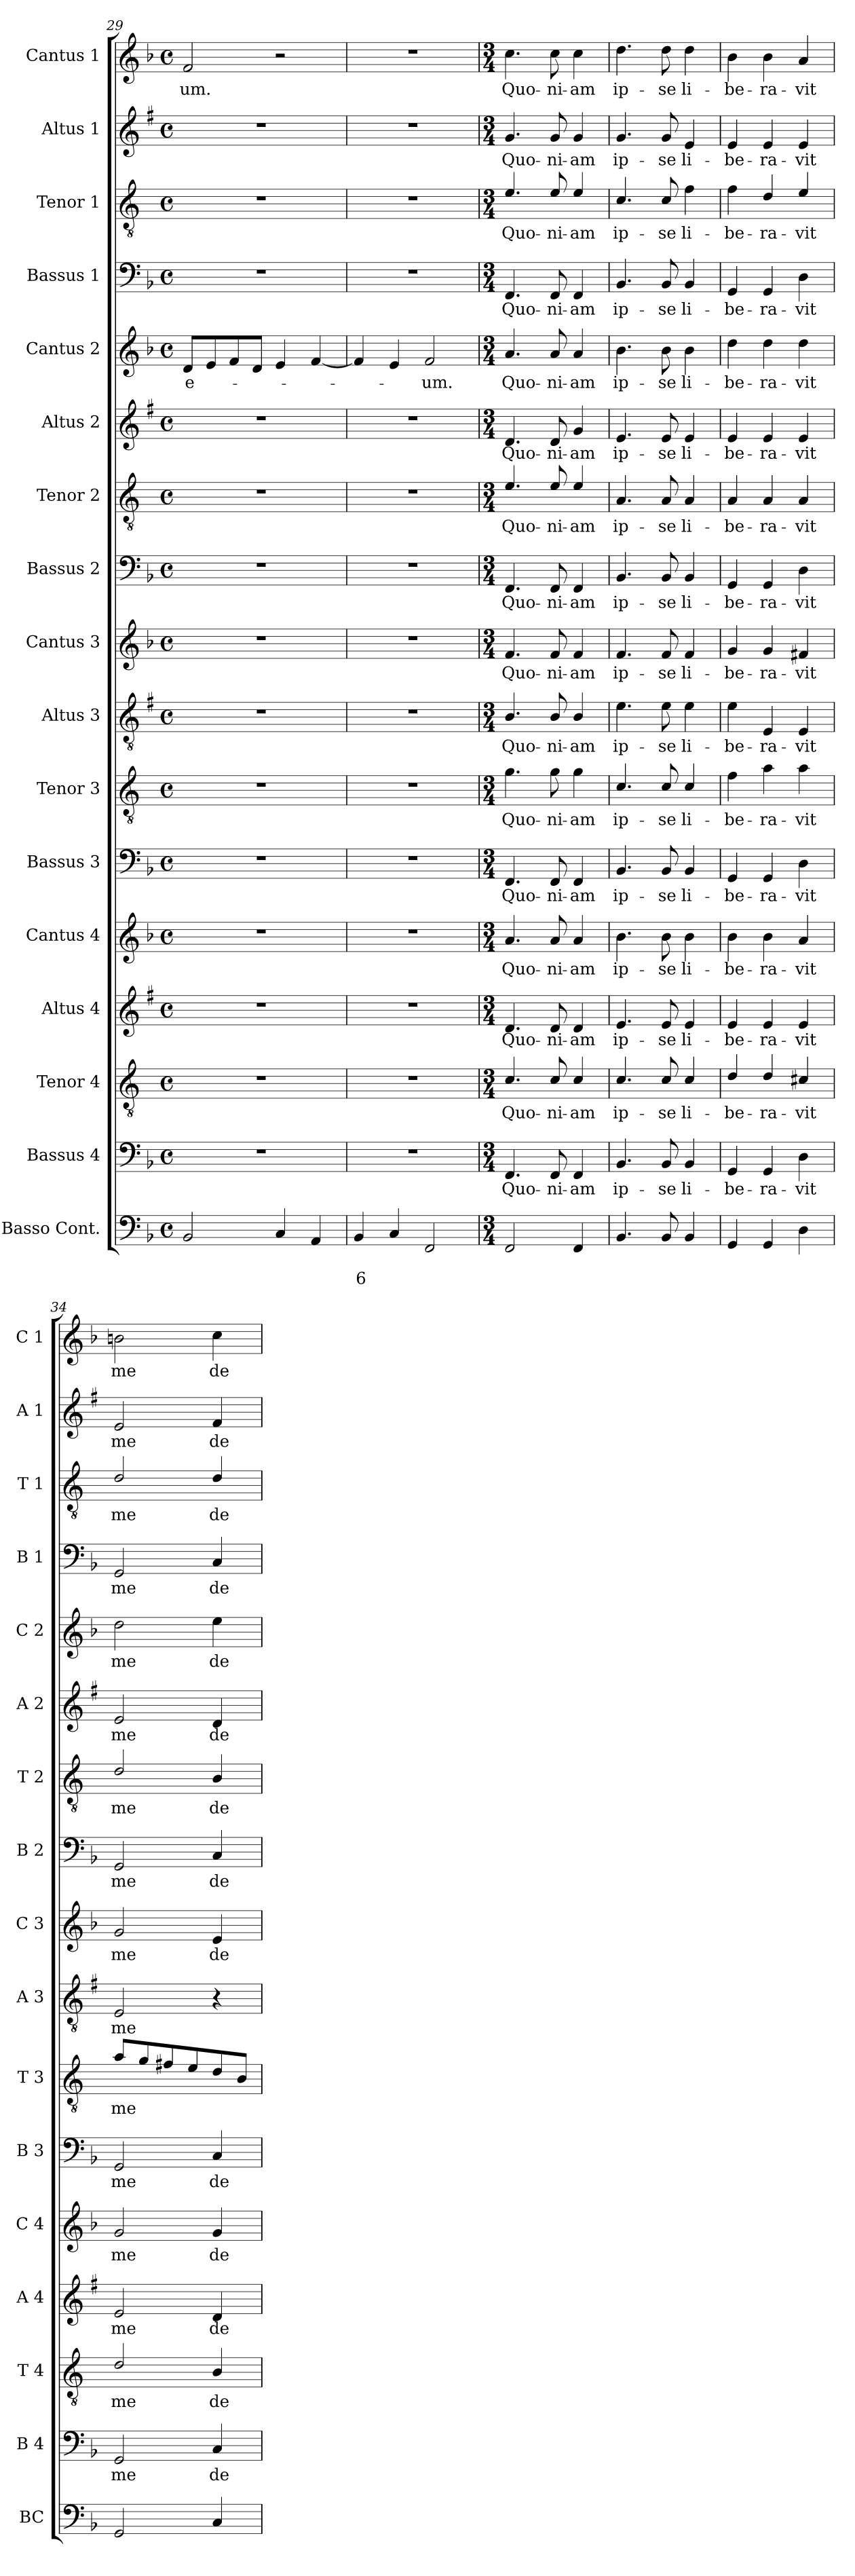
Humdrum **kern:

**kern	**text	**text	**kern	**text	**kern	**text	**kern	**text	**kern	**text	**kern	**text	**kern	**text	**kern	**text	**kern	**text	**kern	**text	**kern	**text	**kern	**text	**kern	**text	**kern	**text	**kern	**text	**kern	**text	**kern	**text
*part17	*part17	*part17	*part16	*part16	*part15	*part15	*part14	*part14	*part13	*part13	*part12	*part12	*part11	*part11	*part10	*part10	*part9	*part9	*part8	*part8	*part7	*part7	*part6	*part6	*part5	*part5	*part4	*part4	*part3	*part3	*part2	*part2	*part1	*part1
*staff17	*staff17	*staff17	*staff16	*staff16	*staff15	*staff15	*staff14	*staff14	*staff13	*staff13	*staff12	*staff12	*staff11	*staff11	*staff10	*staff10	*staff9	*staff9	*staff8	*staff8	*staff7	*staff7	*staff6	*staff6	*staff5	*staff5	*staff4	*staff4	*staff3	*staff3	*staff2	*staff2	*staff1	*staff1
*I"Basso Cont.	*	*	*I"Bassus 4	*	*I"Tenor 4	*	*I"Altus 4	*	*I"Cantus 4	*	*I"Bassus 3	*	*I"Tenor 3	*	*I"Altus 3	*	*I"Cantus 3	*	*I"Bassus 2	*	*I"Tenor 2	*	*I"Altus 2	*	*I"Cantus 2	*	*I"Bassus 1	*	*I"Tenor 1	*	*I"Altus 1	*	*I"Cantus 1	*
*I'BC	*	*	*I'B 4	*	*I'T 4	*	*I'A 4	*	*I'C 4	*	*I'B 3	*	*I'T 3	*	*I'A 3	*	*I'C 3	*	*I'B 2	*	*I'T 2	*	*I'A 2	*	*I'C 2	*	*I'B 1	*	*I'T 1	*	*I'A 1	*	*I'C 1	*
*clefF4	*	*	*clefF4	*	*clefGv2	*	*clefG2	*	*clefG2	*	*clefF4	*	*clefGv2	*	*clefGv2	*	*clefG2	*	*clefF4	*	*clefGv2	*	*clefG2	*	*clefG2	*	*clefF4	*	*clefGv2	*	*clefG2	*	*clefG2	*
*	*	*	*	*	*ITrd4c7	*	*ITrd1c2	*	*	*	*	*	*ITrd4c7	*	*ITrd1c2	*	*	*	*	*	*ITrd4c7	*	*ITrd1c2	*	*	*	*	*	*ITrd4c7	*	*ITrd1c2	*	*	*
*k[b-]	*	*	*k[b-]	*	*k[b-]	*	*k[b-]	*	*k[b-]	*	*k[b-]	*	*k[b-]	*	*k[b-]	*	*k[b-]	*	*k[b-]	*	*k[b-]	*	*k[b-]	*	*k[b-]	*	*k[b-]	*	*k[b-]	*	*k[b-]	*	*k[b-]	*
*F:	*	*	*F:	*	*F:	*	*F:	*	*F:	*	*F:	*	*F:	*	*F:	*	*F:	*	*F:	*	*F:	*	*F:	*	*F:	*	*F:	*	*F:	*	*F:	*	*F:	*
*M4/4	*	*	*M4/4	*	*M4/4	*	*M4/4	*	*M4/4	*	*M4/4	*	*M4/4	*	*M4/4	*	*M4/4	*	*M4/4	*	*M4/4	*	*M4/4	*	*M4/4	*	*M4/4	*	*M4/4	*	*M4/4	*	*M4/4	*
*met(c)	*	*	*met(c)	*	*met(c)	*	*met(c)	*	*met(c)	*	*met(c)	*	*met(c)	*	*met(c)	*	*met(c)	*	*met(c)	*	*met(c)	*	*met(c)	*	*met(c)	*	*met(c)	*	*met(c)	*	*met(c)	*	*met(c)	*
=29	=29	=29	=29	=29	=29	=29	=29	=29	=29	=29	=29	=29	=29	=29	=29	=29	=29	=29	=29	=29	=29	=29	=29	=29	=29	=29	=29	=29	=29	=29	=29	=29	=29	=29
!	!	!	!	!	!	!	!	!	!	!	!	!	!	!	!	!	!	!	!	!	!	!	!	!	!	!LO:LY:b	!	!	!	!	!	!	!	!LO:LY:b
2BB-/	.	.	1r	.	1r	.	1r	.	1r	.	1r	.	1r	.	1r	.	1r	.	1r	.	1r	.	1r	.	8d/L	e-	1r	.	1r	.	1r	.	2f/	-um.
.	.	.	.	.	.	.	.	.	.	.	.	.	.	.	.	.	.	.	.	.	.	.	.	.	8e/	.	.	.	.	.	.	.	.	.
.	.	.	.	.	.	.	.	.	.	.	.	.	.	.	.	.	.	.	.	.	.	.	.	.	8f/	.	.	.	.	.	.	.	.	.
.	.	.	.	.	.	.	.	.	.	.	.	.	.	.	.	.	.	.	.	.	.	.	.	.	8d/J	.	.	.	.	.	.	.	.	.
4C/	.	.	.	.	.	.	.	.	.	.	.	.	.	.	.	.	.	.	.	.	.	.	.	.	4e/	.	.	.	.	.	.	.	2r	.
4AA/	.	.	.	.	.	.	.	.	.	.	.	.	.	.	.	.	.	.	.	.	.	.	.	.	[4f/	.	.	.	.	.	.	.	.	.
!!LO:PB:g=z
=30	=30	=30	=30	=30	=30	=30	=30	=30	=30	=30	=30	=30	=30	=30	=30	=30	=30	=30	=30	=30	=30	=30	=30	=30	=30	=30	=30	=30	=30	=30	=30	=30	=30	=30
!	!	!LO:LY:b	!	!	!	!	!	!	!	!	!	!	!	!	!	!	!	!	!	!	!	!	!	!	!	!	!	!	!	!	!	!	!	!
4BB-/	.	6	1r	.	1r	.	1r	.	1r	.	1r	.	1r	.	1r	.	1r	.	1r	.	1r	.	1r	.	4f/]	.	1r	.	1r	.	1r	.	1r	.
4C/	.	.	.	.	.	.	.	.	.	.	.	.	.	.	.	.	.	.	.	.	.	.	.	.	4e/	.	.	.	.	.	.	.	.	.
!	!	!	!	!	!	!	!	!	!	!	!	!	!	!	!	!	!	!	!	!	!	!	!	!	!	!LO:LY:b	!	!	!	!	!	!	!	!
2FF/	.	.	.	.	.	.	.	.	.	.	.	.	.	.	.	.	.	.	.	.	.	.	.	.	2f/	-um.	.	.	.	.	.	.	.	.
=31	=31	=31	=31	=31	=31	=31	=31	=31	=31	=31	=31	=31	=31	=31	=31	=31	=31	=31	=31	=31	=31	=31	=31	=31	=31	=31	=31	=31	=31	=31	=31	=31	=31	=31
*M3/4	*	*	*M3/4	*	*M3/4	*	*M3/4	*	*M3/4	*	*M3/4	*	*M3/4	*	*M3/4	*	*M3/4	*	*M3/4	*	*M3/4	*	*M3/4	*	*M3/4	*	*M3/4	*	*M3/4	*	*M3/4	*	*M3/4	*
!	!	!	!	!LO:LY:b	!	!LO:LY:b	!	!LO:LY:b	!	!LO:LY:b	!	!LO:LY:b	!	!LO:LY:b	!	!LO:LY:b	!	!LO:LY:b	!	!LO:LY:b	!	!LO:LY:b	!	!LO:LY:b	!	!LO:LY:b	!	!LO:LY:b	!	!LO:LY:b	!	!LO:LY:b	!	!LO:LY:b
2FF/	.	.	4.FF/	Quo-	4.F/	Quo-	4.c/	Quo-	4.a/	Quo-	4.FF/	Quo-	4.c\	Quo-	4.A/	Quo-	4.f/	Quo-	4.FF/	Quo-	4.A/	Quo-	4.c/	Quo-	4.a/	Quo-	4.FF/	Quo-	4.A/	Quo-	4.f/	Quo-	4.cc\	Quo-
!	!	!	!	!LO:LY:b	!	!LO:LY:b	!	!LO:LY:b	!	!LO:LY:b	!	!LO:LY:b	!	!LO:LY:b	!	!LO:LY:b	!	!LO:LY:b	!	!LO:LY:b	!	!LO:LY:b	!	!LO:LY:b	!	!LO:LY:b	!	!LO:LY:b	!	!LO:LY:b	!	!LO:LY:b	!	!LO:LY:b
.	.	.	8FF/	-ni-	8F/	-ni-	8c/	-ni-	8a/	-ni-	8FF/	-ni-	8c\	-ni-	8A/	-ni-	8f/	-ni-	8FF/	-ni-	8A/	-ni-	8c/	-ni-	8a/	-ni-	8FF/	-ni-	8A/	-ni-	8f/	-ni-	8cc\	-ni-
!	!	!	!	!LO:LY:b	!	!LO:LY:b	!	!LO:LY:b	!	!LO:LY:b	!	!LO:LY:b	!	!LO:LY:b	!	!LO:LY:b	!	!LO:LY:b	!	!LO:LY:b	!	!LO:LY:b	!	!LO:LY:b	!	!LO:LY:b	!	!LO:LY:b	!	!LO:LY:b	!	!LO:LY:b	!	!LO:LY:b
4FF/	.	.	4FF/	-am	4F/	-am	4c/	-am	4a/	-am	4FF/	-am	4c\	-am	4A/	-am	4f/	-am	4FF/	-am	4A/	-am	4f/	-am	4a/	-am	4FF/	-am	4A/	-am	4f/	-am	4cc\	-am
=32	=32	=32	=32	=32	=32	=32	=32	=32	=32	=32	=32	=32	=32	=32	=32	=32	=32	=32	=32	=32	=32	=32	=32	=32	=32	=32	=32	=32	=32	=32	=32	=32	=32	=32
!	!	!	!	!LO:LY:b	!	!LO:LY:b	!	!LO:LY:b	!	!LO:LY:b	!	!LO:LY:b	!	!LO:LY:b	!	!LO:LY:b	!	!LO:LY:b	!	!LO:LY:b	!	!LO:LY:b	!	!LO:LY:b	!	!LO:LY:b	!	!LO:LY:b	!	!LO:LY:b	!	!LO:LY:b	!	!LO:LY:b
4.BB-/	.	.	4.BB-/	ip-	4.F/	ip-	4.d/	ip-	4.b-\	ip-	4.BB-/	ip-	4.F/	ip-	4.d\	ip-	4.f/	ip-	4.BB-/	ip-	4.D/	ip-	4.d/	ip-	4.b-\	ip-	4.BB-/	ip-	4.F/	ip-	4.f/	ip-	4.dd\	ip-
!	!	!	!	!LO:LY:b	!	!LO:LY:b	!	!LO:LY:b	!	!LO:LY:b	!	!LO:LY:b	!	!LO:LY:b	!	!LO:LY:b	!	!LO:LY:b	!	!LO:LY:b	!	!LO:LY:b	!	!LO:LY:b	!	!LO:LY:b	!	!LO:LY:b	!	!LO:LY:b	!	!LO:LY:b	!	!LO:LY:b
8BB-/	.	.	8BB-/	-se	8F/	-se	8d/	-se	8b-\	-se	8BB-/	-se	8F/	-se	8d\	-se	8f/	-se	8BB-/	-se	8D/	-se	8d/	-se	8b-\	-se	8BB-/	-se	8F/	-se	8f/	-se	8dd\	-se
!	!	!	!	!LO:LY:b	!	!LO:LY:b	!	!LO:LY:b	!	!LO:LY:b	!	!LO:LY:b	!	!LO:LY:b	!	!LO:LY:b	!	!LO:LY:b	!	!LO:LY:b	!	!LO:LY:b	!	!LO:LY:b	!	!LO:LY:b	!	!LO:LY:b	!	!LO:LY:b	!	!LO:LY:b	!	!LO:LY:b
4BB-/	.	.	4BB-/	li-	4F/	li-	4d/	li-	4b-\	li-	4BB-/	li-	4F/	li-	4d\	li-	4f/	li-	4BB-/	li-	4D/	li-	4d/	li-	4b-\	li-	4BB-/	li-	4B-\	li-	4d/	li-	4dd\	li-
=33	=33	=33	=33	=33	=33	=33	=33	=33	=33	=33	=33	=33	=33	=33	=33	=33	=33	=33	=33	=33	=33	=33	=33	=33	=33	=33	=33	=33	=33	=33	=33	=33	=33	=33
!	!	!	!	!LO:LY:b	!	!LO:LY:b	!	!LO:LY:b	!	!LO:LY:b	!	!LO:LY:b	!	!LO:LY:b	!	!LO:LY:b	!	!LO:LY:b	!	!LO:LY:b	!	!LO:LY:b	!	!LO:LY:b	!	!LO:LY:b	!	!LO:LY:b	!	!LO:LY:b	!	!LO:LY:b	!	!LO:LY:b
4GG/	.	.	4GG/	-be-	4G/	-be-	4d/	-be-	4b-\	-be-	4GG/	-be-	4B-\	-be-	4d\	-be-	4g/	-be-	4GG/	-be-	4D/	-be-	4d/	-be-	4dd\	-be-	4GG/	-be-	4B-\	-be-	4d/	-be-	4b-\	-be-
!	!	!	!	!LO:LY:b	!	!LO:LY:b	!	!LO:LY:b	!	!LO:LY:b	!	!LO:LY:b	!	!LO:LY:b	!	!LO:LY:b	!	!LO:LY:b	!	!LO:LY:b	!	!LO:LY:b	!	!LO:LY:b	!	!LO:LY:b	!	!LO:LY:b	!	!LO:LY:b	!	!LO:LY:b	!	!LO:LY:b
4GG/	.	.	4GG/	-ra-	4G/	-ra-	4d/	-ra-	4b-\	-ra-	4GG/	-ra-	4d\	-ra-	4D/	-ra-	4g/	-ra-	4GG/	-ra-	4D/	-ra-	4d/	-ra-	4dd\	-ra-	4GG/	-ra-	4G/	-ra-	4d/	-ra-	4b-\	-ra-
!	!	!	!	!LO:LY:b	!	!LO:LY:b	!	!LO:LY:b	!	!LO:LY:b	!	!LO:LY:b	!	!LO:LY:b	!	!LO:LY:b	!	!LO:LY:b	!	!LO:LY:b	!	!LO:LY:b	!	!LO:LY:b	!	!LO:LY:b	!	!LO:LY:b	!	!LO:LY:b	!	!LO:LY:b	!	!LO:LY:b
4D\	.	.	4D\	-vit	4F#X/	-vit	4d/	-vit	4a/	-vit	4D\	-vit	4d\	-vit	4D/	-vit	4f#X/	-vit	4D\	-vit	4D/	-vit	4d/	-vit	4dd\	-vit	4D\	-vit	4A/	-vit	4d/	-vit	4a/	-vit
=34	=34	=34	=34	=34	=34	=34	=34	=34	=34	=34	=34	=34	=34	=34	=34	=34	=34	=34	=34	=34	=34	=34	=34	=34	=34	=34	=34	=34	=34	=34	=34	=34	=34	=34
!	!	!	!	!LO:LY:b	!	!LO:LY:b	!	!LO:LY:b	!	!LO:LY:b	!	!LO:LY:b	!	!LO:LY:b	!	!LO:LY:b	!	!LO:LY:b	!	!LO:LY:b	!	!LO:LY:b	!	!LO:LY:b	!	!LO:LY:b	!	!LO:LY:b	!	!LO:LY:b	!	!LO:LY:b	!	!LO:LY:b
2GG/	.	.	2GG/	me	2G/	me	2d/	me	2g/	me	2GG/	me	8d/L	me	2D/	me	2g/	me	2GG/	me	2G/	me	2d/	me	2dd\	me	2GG/	me	2G/	me	2d/	me	2bn\	me
.	.	.	.	.	.	.	.	.	.	.	.	.	8c/	.	.	.	.	.	.	.	.	.	.	.	.	.	.	.	.	.	.	.	.	.
.	.	.	.	.	.	.	.	.	.	.	.	.	8Bn/	.	.	.	.	.	.	.	.	.	.	.	.	.	.	.	.	.	.	.	.	.
.	.	.	.	.	.	.	.	.	.	.	.	.	8A/	.	.	.	.	.	.	.	.	.	.	.	.	.	.	.	.	.	.	.	.	.
!	!	!	!	!LO:LY:b	!	!LO:LY:b	!	!LO:LY:b	!	!LO:LY:b	!	!LO:LY:b	!	!	!	!	!	!LO:LY:b	!	!LO:LY:b	!	!LO:LY:b	!	!LO:LY:b	!	!LO:LY:b	!	!LO:LY:b	!	!LO:LY:b	!	!LO:LY:b	!	!LO:LY:b
4C/	.	.	4C/	de	4E/	de	4c/	de	4g/	de	4C/	de	8G/	.	4r	.	4e/	de	4C/	de	4E/	de	4c/	de	4ee\	de	4C/	de	4G/	de	4e/	de	4cc\	de
.	.	.	.	.	.	.	.	.	.	.	.	.	8E/J	.	.	.	.	.	.	.	.	.	.	.	.	.	.	.	.	.	.	.	.	.
=	=	=	=	=	=	=	=	=	=	=	=	=	=	=	=	=	=	=	=	=	=	=	=	=	=	=	=	=	=	=	=	=	=	=
*-	*-	*-	*-	*-	*-	*-	*-	*-	*-	*-	*-	*-	*-	*-	*-	*-	*-	*-	*-	*-	*-	*-	*-	*-	*-	*-	*-	*-	*-	*-	*-	*-	*-	*-
